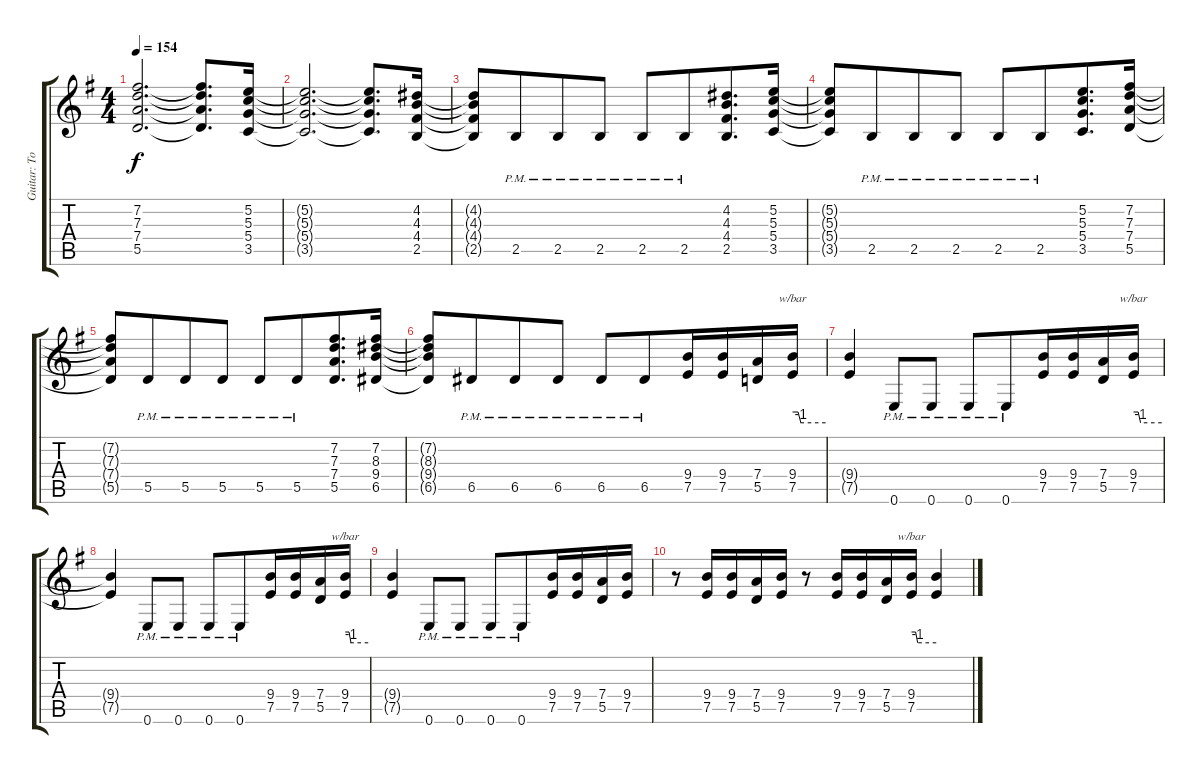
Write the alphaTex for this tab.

\track ("Guitar: Tony" "Guitar: To") {instrument distortionguitar}
\staff {score tabs}
\tuning (E4 B3 G3 D3 A2 E2) {hide}
\ts (4 4)
\tempo 154
\clef g2
\ks g
(7.2{t} 7.3{t} 7.4{t} 5.5{t}).2{d dy f} (7.2{t} 7.3{t} 7.4{t} 5.5{t}).8{d} (5.2 5.3 5.4 3.5).16 |
(5.2{t} 5.3{t} 5.4{t} 3.5{t}).2{d} (5.2{t} 5.3{t} 5.4{t} 3.5{t}).8{d} (4.2 4.3 4.4 2.5).16 |
(4.2{t} 4.3{t} 4.4{t} 2.5{t}).8 2.5{pm}.8{beam merge} 2.5{pm}.8 2.5{pm}.8 2.5{pm}.8 2.5{pm}.8{beam merge} (4.2 4.3 4.4 2.5).8{d} (5.2 5.3 5.4 3.5).16 |
(5.2{t} 5.3{t} 5.4{t} 3.5{t}).8 2.5{pm}.8{beam merge} 2.5{pm}.8 2.5{pm}.8 2.5{pm}.8 2.5{pm}.8{beam merge} (5.2 5.3 5.4 3.5).8{d} (7.2 7.3 7.4 5.5).16 |
(7.2{t} 7.3{t} 7.4{t} 5.5{t}).8 5.5{pm}.8{beam merge} 5.5{pm}.8 5.5{pm}.8 5.5{pm}.8 5.5{pm}.8{beam merge} (7.2 7.3 7.4 5.5).8{d} (7.2 8.3 9.4 6.5).16 |
(7.2{t} 8.3{t} 9.4{t} 6.5{t}).8 6.5{pm}.8{beam merge} 6.5{pm}.8 6.5{pm}.8 6.5{pm}.8 6.5{pm}.8{beam merge} (9.4 7.5).16{beam merge} (9.4 7.5).16{beam merge} (7.4 5.5).16{beam merge} (9.4 7.5).16{tbe (custom default 0 0 10 0 15 -4 60 -4)} |
(9.4{t} 7.5{t}).4 0.6{pm}.8 0.6{pm}.8 0.6{pm}.8 0.6{pm}.8{beam merge} (9.4 7.5).16{beam merge} (9.4 7.5).16{beam merge} (7.4 5.5).16{beam merge} (9.4 7.5).16{tbe (custom default 0 0 10 0 15 -4 60 -4)} |
(9.4{t} 7.5{t}).4 0.6{pm}.8 0.6{pm}.8 0.6{pm}.8 0.6{pm}.8{beam merge} (9.4 7.5).16{beam merge} (9.4 7.5).16{beam merge} (7.4 5.5).16{beam merge} (9.4 7.5).16{tbe (custom default 0 0 10 0 15 -4 60 -4)} |
(9.4{t} 7.5{t}).4 0.6{pm}.8 0.6{pm}.8 0.6{pm}.8 0.6{pm}.8{beam merge} (9.4 7.5).16{beam merge} (9.4 7.5).16{beam merge} (7.4 5.5).16{beam merge} (9.4 7.5).16 |
r.8{beam merge} (9.4 7.5).16{beam merge} (9.4 7.5).16{beam merge} (7.4 5.5).16{beam merge} (9.4 7.5).16 r.8{beam merge} (9.4 7.5).16{beam merge} (9.4 7.5).16{beam merge} (7.4 5.5).16{beam merge} (9.4 7.5).16{tbe (custom default 0 0 10 0 15 -4 60 -4)} (9.4{t} 7.5{t}).4
